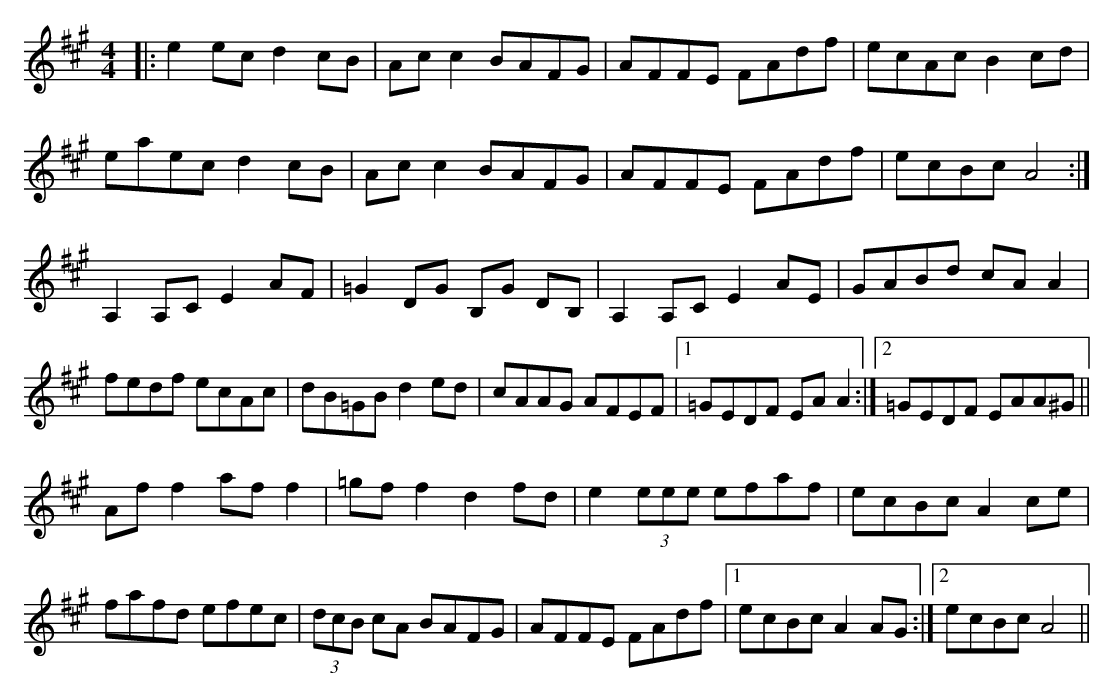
X:1
M:4/4
K:A
|:e2 ec d2 cB|Ac c2 BAFG|AFFE FAdf|ecAc B2 cd|
eaec d2 cB|Ac c2 BAFG|AFFE FAdf|ecBc A4:|
A,2 A,C E2 AF|=G2 DG B,G DB,|A,2 A,C E2 AE|GABd cA A2|
fedf ecAc|dB=GB d2 ed|cAAG AFEF|1 =GEDF EA A2:|2 =GEDF EAA^G||
Af f2 af f2|=gf f2 d2 fd|e2 (3eee efaf|ecBc A2 ce|
fafd efec|(3dcB cA BAFG|AFFE FAdf|1 ecBc A2 AG:|2 ecBc A4||
